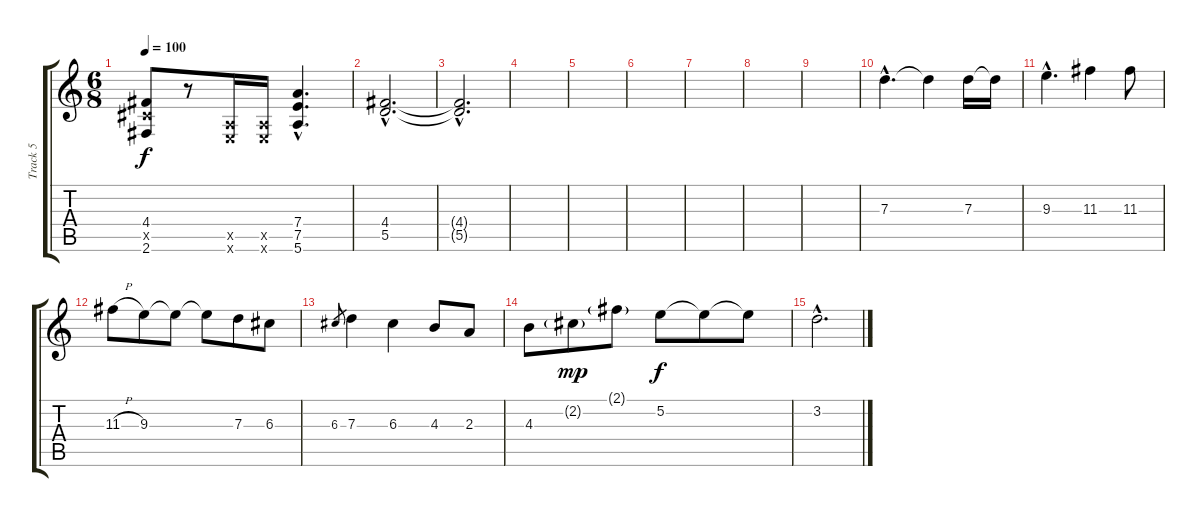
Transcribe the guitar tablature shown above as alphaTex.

\track ("Track 5" "Track 5") {instrument overdrivenguitar}
\staff {score tabs}
\tuning (E4 B3 G3 D3 A2 E2) {hide}
\ts (6 8)
\tempo 100
\clef g2
\ks c
(4.4 4.5{x} 2.6).8{dy f} r.8 (0.5{x} 0.6{x}).16 (0.5{x} 0.6{x}).16 (7.4{hac} 7.5{hac} 5.6{hac}).4{d} |
(4.4{hac} 5.5{hac}).2{d volume 6} |
(4.4{hac t} 5.5{hac t}).2{d} |
|
|
|
|
|
|
7.3{hac}.4{d volume 13 instrument acousticguitarsteel} 7.3{t}.4 7.3.16 7.3{t}.16 |
9.3{hac}.4{d} 11.3.4 11.3.8 |
11.3{h}.8 9.3.8 9.3{t}.8 9.3{t}.8 7.3.8 6.3.8 |
6.3.8{gr} 7.3.4 6.3.4 4.3.8 2.3.8 |
4.3.8 2.2{g}.8{dy mp} 2.1{g}.8 5.2.8{dy f} 5.2{t}.8 5.2{t}.8 |
3.2{hac}.2{d}
